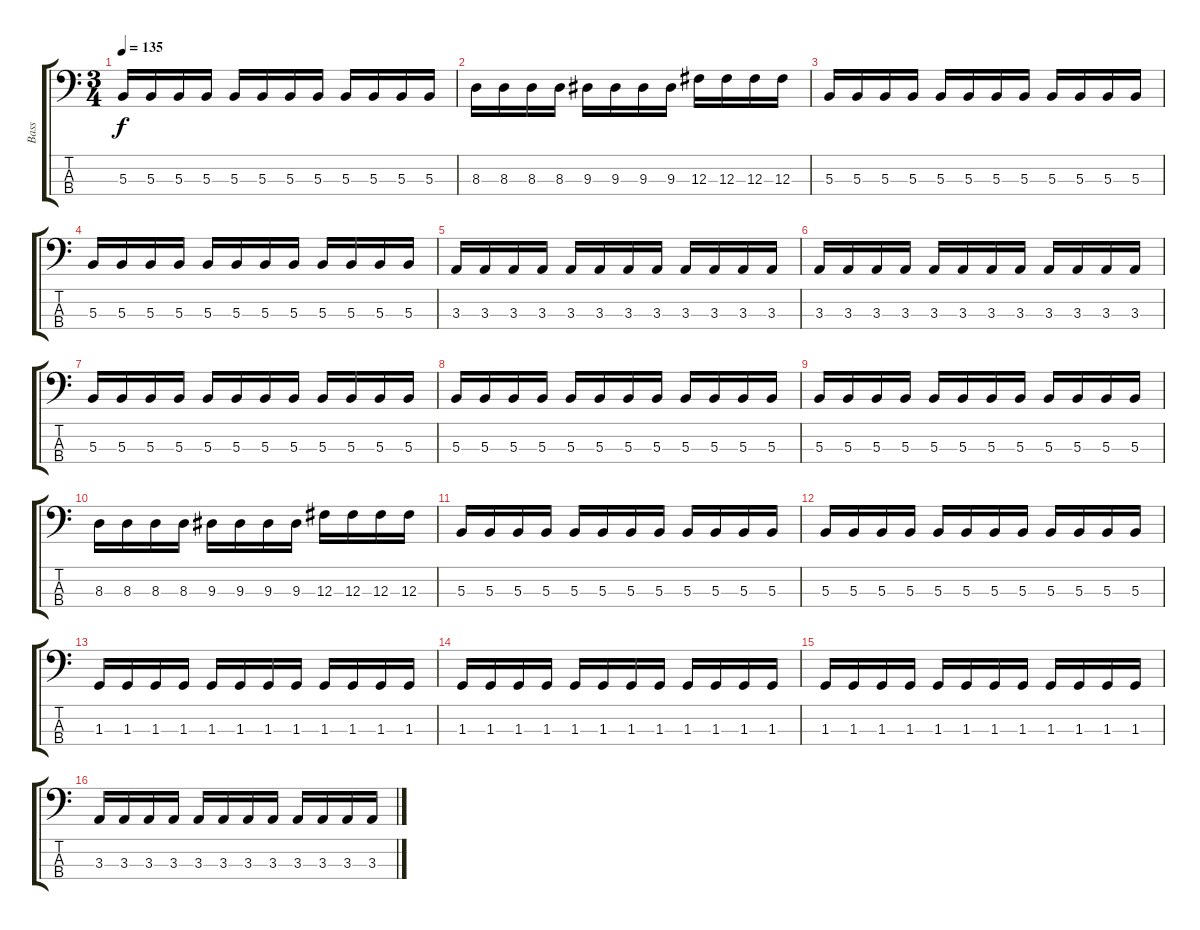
\track ("Bass" "Bass") {mute instrument electricbassfinger}
\staff {score tabs}
\tuning (E2 B1 Gb1 Db1) {hide}
\ts (3 4)
\tempo 135
\clef f4
\ks c
5.3.16{dy f} 5.3.16 5.3.16 5.3.16 5.3.16 5.3.16 5.3.16 5.3.16 5.3.16 5.3.16 5.3.16 5.3.16 |
8.3.16 8.3.16 8.3.16 8.3.16 9.3.16 9.3.16 9.3.16 9.3.16 12.3.16 12.3.16 12.3.16 12.3.16 |
5.3.16 5.3.16 5.3.16 5.3.16 5.3.16 5.3.16 5.3.16 5.3.16 5.3.16 5.3.16 5.3.16 5.3.16 |
5.3.16 5.3.16 5.3.16 5.3.16 5.3.16 5.3.16 5.3.16 5.3.16 5.3.16 5.3.16 5.3.16 5.3.16 |
3.3.16 3.3.16 3.3.16 3.3.16 3.3.16 3.3.16 3.3.16 3.3.16 3.3.16 3.3.16 3.3.16 3.3.16 |
3.3.16 3.3.16 3.3.16 3.3.16 3.3.16 3.3.16 3.3.16 3.3.16 3.3.16 3.3.16 3.3.16 3.3.16 |
5.3.16 5.3.16 5.3.16 5.3.16 5.3.16 5.3.16 5.3.16 5.3.16 5.3.16 5.3.16 5.3.16 5.3.16 |
5.3.16 5.3.16 5.3.16 5.3.16 5.3.16 5.3.16 5.3.16 5.3.16 5.3.16 5.3.16 5.3.16 5.3.16 |
5.3.16 5.3.16 5.3.16 5.3.16 5.3.16 5.3.16 5.3.16 5.3.16 5.3.16 5.3.16 5.3.16 5.3.16 |
8.3.16 8.3.16 8.3.16 8.3.16 9.3.16 9.3.16 9.3.16 9.3.16 12.3.16 12.3.16 12.3.16 12.3.16 |
5.3.16 5.3.16 5.3.16 5.3.16 5.3.16 5.3.16 5.3.16 5.3.16 5.3.16 5.3.16 5.3.16 5.3.16 |
5.3.16 5.3.16 5.3.16 5.3.16 5.3.16 5.3.16 5.3.16 5.3.16 5.3.16 5.3.16 5.3.16 5.3.16 |
1.3.16 1.3.16 1.3.16 1.3.16 1.3.16 1.3.16 1.3.16 1.3.16 1.3.16 1.3.16 1.3.16 1.3.16 |
1.3.16 1.3.16 1.3.16 1.3.16 1.3.16 1.3.16 1.3.16 1.3.16 1.3.16 1.3.16 1.3.16 1.3.16 |
1.3.16 1.3.16 1.3.16 1.3.16 1.3.16 1.3.16 1.3.16 1.3.16 1.3.16 1.3.16 1.3.16 1.3.16 |
3.3.16 3.3.16 3.3.16 3.3.16 3.3.16 3.3.16 3.3.16 3.3.16 3.3.16 3.3.16 3.3.16 3.3.16
